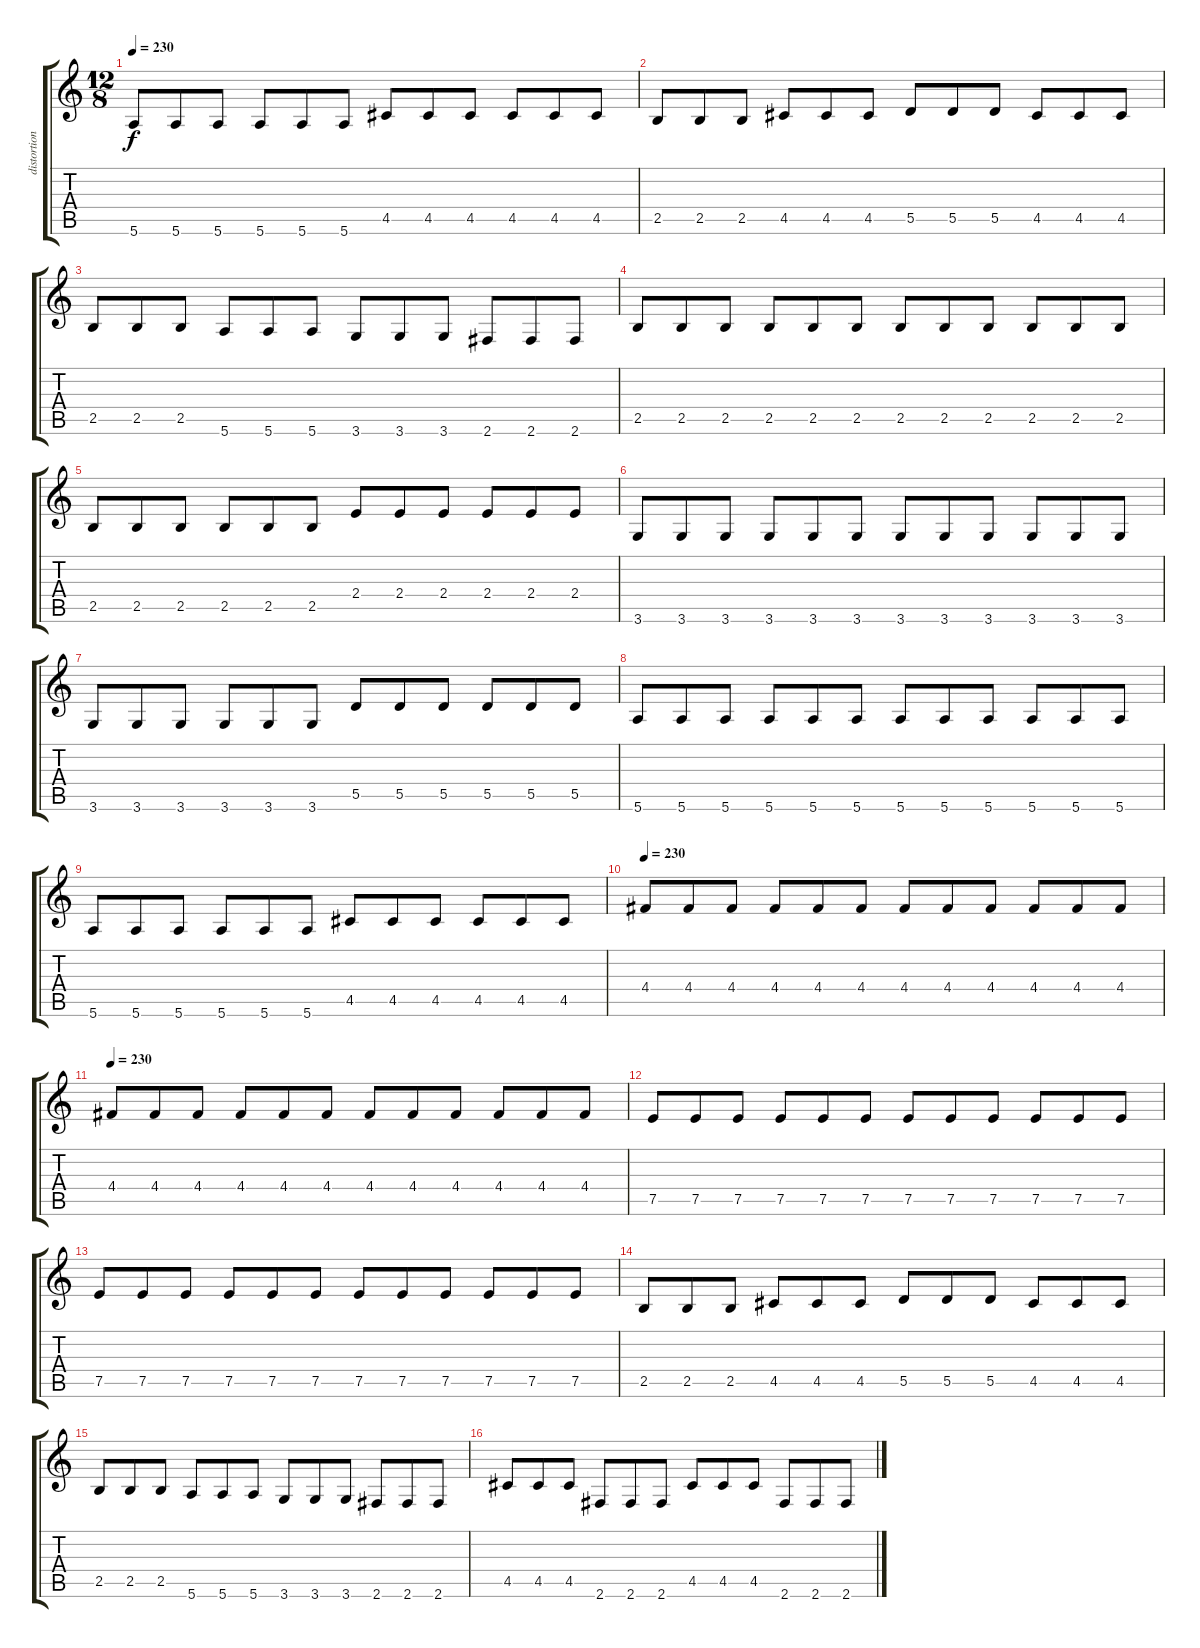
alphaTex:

\track ("distortion" "distortion") {instrument distortionguitar}
\staff {score tabs}
\tuning (E4 B3 G3 D3 A2 E2) {hide}
\ts (12 8)
\tempo 230
\clef g2
\ks c
5.6.8{dy f} 5.6.8 5.6.8 5.6.8 5.6.8 5.6.8 4.5.8 4.5.8 4.5.8 4.5.8 4.5.8 4.5.8 |
2.5.8 2.5.8 2.5.8 4.5.8 4.5.8 4.5.8 5.5.8 5.5.8 5.5.8 4.5.8 4.5.8 4.5.8 |
2.5.8 2.5.8 2.5.8 5.6.8 5.6.8 5.6.8 3.6.8 3.6.8 3.6.8 2.6.8 2.6.8 2.6.8 |
2.5.8 2.5.8 2.5.8 2.5.8 2.5.8 2.5.8 2.5.8 2.5.8 2.5.8 2.5.8 2.5.8 2.5.8 |
2.5.8 2.5.8 2.5.8 2.5.8 2.5.8 2.5.8 2.4.8 2.4.8 2.4.8 2.4.8 2.4.8 2.4.8 |
3.6.8 3.6.8 3.6.8 3.6.8 3.6.8 3.6.8 3.6.8 3.6.8 3.6.8 3.6.8 3.6.8 3.6.8 |
3.6.8 3.6.8 3.6.8 3.6.8 3.6.8 3.6.8 5.5.8 5.5.8 5.5.8 5.5.8 5.5.8 5.5.8 |
5.6.8 5.6.8 5.6.8 5.6.8 5.6.8 5.6.8 5.6.8 5.6.8 5.6.8 5.6.8 5.6.8 5.6.8 |
5.6.8 5.6.8 5.6.8 5.6.8 5.6.8 5.6.8 4.5.8 4.5.8 4.5.8 4.5.8 4.5.8 4.5.8 |
\tempo 230
4.4.8 4.4.8 4.4.8 4.4.8 4.4.8 4.4.8 4.4.8 4.4.8 4.4.8 4.4.8 4.4.8 4.4.8 |
\tempo 230
4.4.8 4.4.8 4.4.8 4.4.8 4.4.8 4.4.8 4.4.8 4.4.8 4.4.8 4.4.8 4.4.8 4.4.8 |
7.5.8 7.5.8 7.5.8 7.5.8 7.5.8 7.5.8 7.5.8 7.5.8 7.5.8 7.5.8 7.5.8 7.5.8 |
7.5.8 7.5.8 7.5.8 7.5.8 7.5.8 7.5.8 7.5.8 7.5.8 7.5.8 7.5.8 7.5.8 7.5.8 |
2.5.8 2.5.8 2.5.8 4.5.8 4.5.8 4.5.8 5.5.8 5.5.8 5.5.8 4.5.8 4.5.8 4.5.8 |
2.5.8 2.5.8 2.5.8 5.6.8 5.6.8 5.6.8 3.6.8 3.6.8 3.6.8 2.6.8 2.6.8 2.6.8 |
4.5.8 4.5.8 4.5.8 2.6.8 2.6.8 2.6.8 4.5.8 4.5.8 4.5.8 2.6.8 2.6.8 2.6.8
